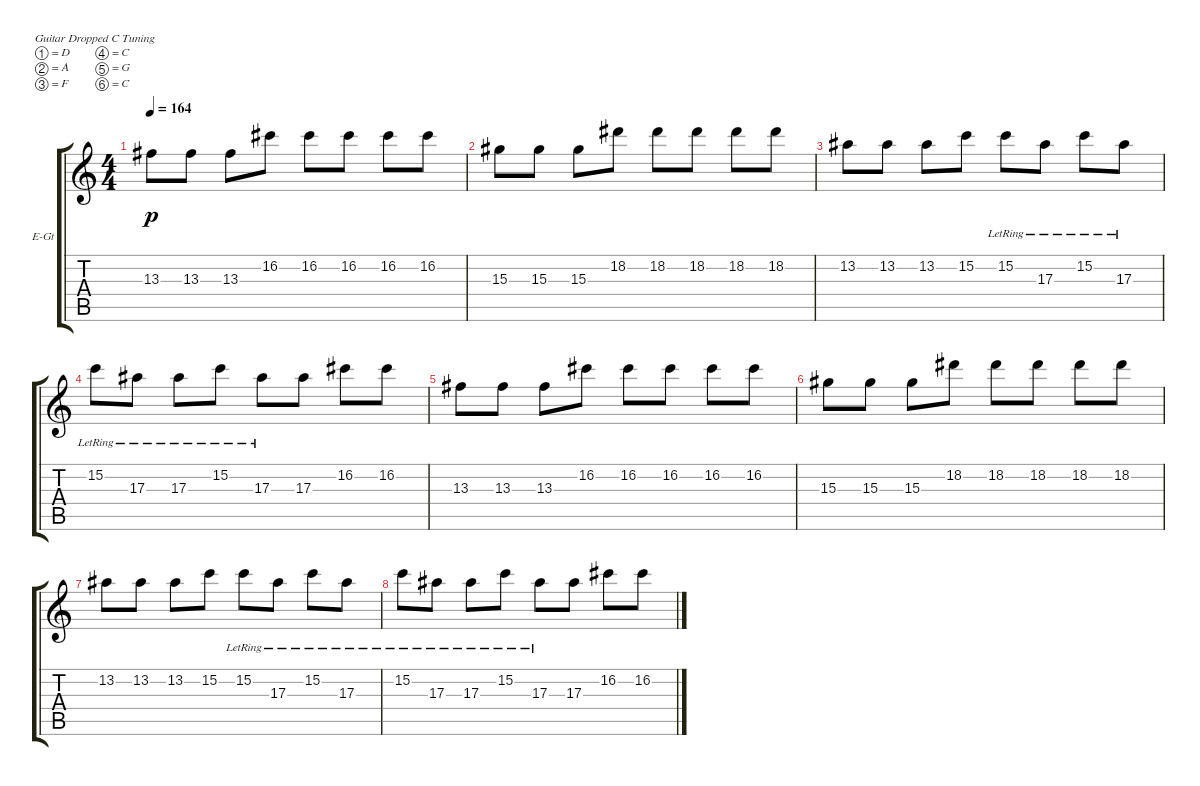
\defaultSystemsLayout 4
\bracketExtendMode groupsimilarinstruments
\firstSystemTrackNameOrientation horizontal
\otherSystemsTrackNameOrientation horizontal
\track ("Guitar 1" "E-Gt") {instrument electricguitarclean}
\staff {score tabs}
\tuning (D4 A3 F3 C3 G2 C2)
\ts (4 4)
\tempo 164
\clef g2
\ks c
13.3.8{dy p} 13.3.8 13.3.8 16.2.8 16.2.8 16.2.8 16.2.8 16.2.8 |
15.3.8 15.3.8 15.3.8 18.2.8 18.2.8 18.2.8 18.2.8 18.2.8 |
13.2.8 13.2.8 13.2.8 15.2.8 15.2{lr}.8 17.3{lr}.8 15.2{lr}.8 17.3{lr}.8 |
15.2{lr}.8 17.3{lr}.8 17.3{lr}.8 15.2{lr}.8 17.3{lr}.8 17.3.8 16.2.8 16.2.8 |
13.3.8 13.3.8 13.3.8 16.2.8 16.2.8 16.2.8 16.2.8 16.2.8 |
15.3.8 15.3.8 15.3.8 18.2.8 18.2.8 18.2.8 18.2.8 18.2.8 |
13.2.8 13.2.8 13.2.8 15.2.8 15.2{lr}.8 17.3{lr}.8 15.2{lr}.8 17.3{lr}.8 |
15.2{lr}.8 17.3{lr}.8 17.3{lr}.8 15.2{lr}.8 17.3{lr}.8 17.3.8 16.2.8 16.2.8
